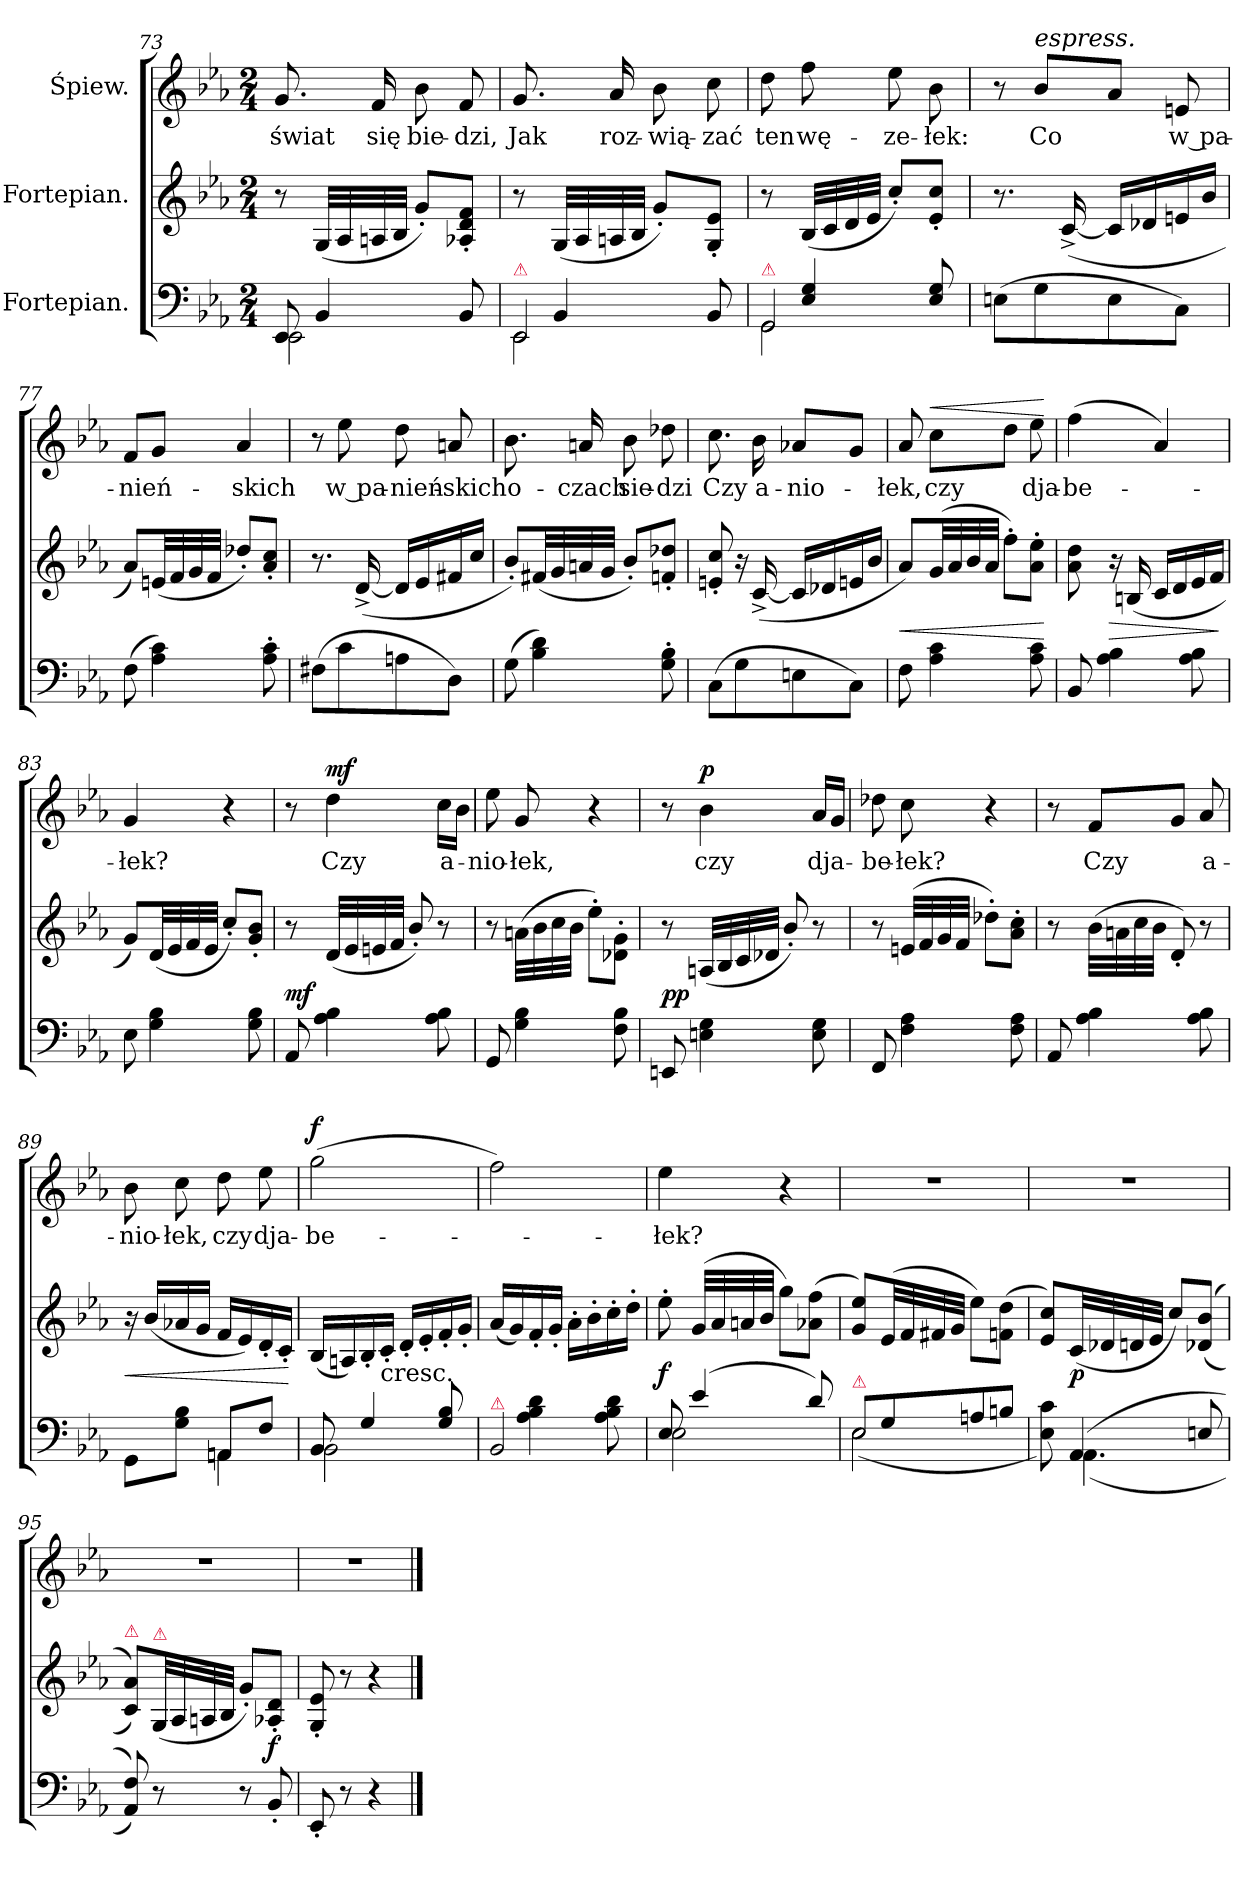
**kern	**kern	**dynam	**kern	**text	**dynam
*part3	*part2	*part2	*part1	*part1	*part1
*staff3	*staff2	*staff2	*staff1	*staff1	*staff1
*I"Fortepian.	*I"Fortepian.	*	*I"Śpiew.	*	*
*clefF4	*clefG2	*	*clefG2	*	*
*k[b-e-a-]	*k[b-e-a-]	*	*k[b-e-a-]	*	*
*E-:	*E-:	*	*E-:	*	*
*M2/4	*M2/4	*	*M2/4	*	*
=73	=73	=73	=73	=73	=73
!LO:TX:a:color=crimson:t=⚠	!	!	!	!	!
!LO:N:vis=2	!	!	!	!	!
*^	*	*	*	*	*
8EE-/	2EE-\	8r	.	8.g/	świat	.
4BB-/	.	(32G/LLL	.	.	.	.
.	.	32A-/	.	.	.	.
.	.	32An/	.	16f/	się	.
.	.	32B-/JJJ	.	.	.	.
.	.	8g'/L)	.	8b-\	bie-	.
8BB-/	.	8A-X'/ 8d'/ 8f'/J	.	8f/	-dzi,	.
=74	=74	=74	=74	=74	=74	=74
!LO:TX:a:color=crimson:t=⚠	!	!	!	!	!	!
!LO:N:vis=2	!	!	!	!	!	!
8EE-/	2EE-\	8r	.	8.g/	Jak	.
4BB-/	.	(32G/LLL	.	.	.	.
.	.	32A-/	.	.	.	.
.	.	32An/	.	16a-/	roz-	.
.	.	32B-/JJJ	.	.	.	.
.	.	8g'/L)	.	8b-\	-wią-	.
8BB-/	.	8G'/ 8e-'/J	.	8cc\	-zać	.
=75	=75	=75	=75	=75	=75	=75
!LO:TX:a:color=crimson:t=⚠	!	!	!	!	!	!
!LO:N:vis=2	!	!	!	!	!	!
8GG/	2GG\	8r	.	8dd\	ten	.
4E-/ 4G/	.	(32B-/LLL	.	8ff\	wę-	.
.	.	32c/	.	.	.	.
.	.	32d/	.	.	.	.
.	.	32e-/JJJ	.	.	.	.
.	.	8cc'/L)	.	8ee-\	-ze-	.
8E-/ 8G/	.	8e-'/ 8cc'/J	.	8b-\	-łek:	.
*v	*v	*	*	*	*	*
=76	=76	=76	=76	=76	=76
(8En\L	8.r	.	8r	.	.
!	!	!	!LO:TX:a:i:t=espress.	!	!
8G\	.	.	8b-/L	Co	.
.	([16c^</	.	.	.	.
8E\	16c/LL]	.	8a-/J	.	.
.	16d-X/	.	.	.	.
8C\J)	16en/	.	8en/	w pa-	.
.	16b-/JJ	.	.	.	.
=77	=77	=77	=77	=77	=77
(8F\	8a-/L)	.	8f/L	-nień-	.
4A-\ 4c\)	(32en/LL	.	8g/J	.	.
.	32f/	.	.	.	.
.	32g/	.	.	.	.
.	32f/JJJ	.	.	.	.
.	8dd-X'/L)	.	4a-/	-skich	.
8A-'\ 8c'\	8a-'/ 8cc'/J	.	.	.	.
=78	=78	=78	=78	=78	=78
(8F#X\L	8.r	.	8r	.	.
8c\	.	.	8ee-\	w pa-	.
.	([16d^</	.	.	.	.
8An\	16d/LL]	.	8dd\	-nień-	.
.	16e-/	.	.	.	.
8D\J)	16f#X/	.	8an/	-skich	.
.	16cc/JJ	.	.	.	.
=79	=79	=79	=79	=79	=79
(8G\	8b-'/L)	.	8.b-\	o-	.
4B-\ 4d\)	(32f#X/LL	.	.	.	.
.	32g/	.	.	.	.
.	32an/	.	16an/	-czach	.
.	32g/JJJ	.	.	.	.
.	8b-'/L)	.	8b-\	sie-	.
8G'\ 8B-'\	8fn'/ 8dd-X'/J	.	8dd-X\	-dzi	.
=80	=80	=80	=80	=80	=80
(8C\L	8en'/ 8cc'/	.	8.cc\	Czy	.
8G\	16r	.	.	.	.
.	([16c^</	.	16b-\	a-	.
8En\	16c/LL]	.	8a-X/L	-nio-	.
.	16d-X/	.	.	.	.
8C\J)	16en/	.	8g/J	.	.
.	16b-/JJ	.	.	.	.
=81	=81	=81	=81	=81	=81
!	!	!LO:HP:b	!	!	!
8F\	8a-/L)	<	8a-/	-łek,	.
!	!	!	!	!	!LO:HP:a
4A-\ 4c\	(<32g/LL	.	8cc\L	czy	<
.	32a-/	.	.	.	.
.	32b-/	.	.	.	.
.	32a-/JJJ	.	.	.	.
.	8ff'\L)	.	8dd\J	.	.
8A-\ 8c\	8a-'\ 8ee-'\J	.	8ee-\	dja-	.
.	.	[	.	.	[
=82	=82	=82	=82	=82	=82
8BB-/	8a-\ 8dd\	.	(4ff\	-be-	.
!	!	!LO:HP:b	!	!	!
4A-\ 4B-\	16r	>	.	.	.
.	(16Bn/	.	.	.	.
.	16c/LL	.	4a-/)	.	.
.	16d/	.	.	.	.
8A-\ 8B-\	16e-/	.	.	.	.
.	16f/JJ	.	.	.	.
.	.	]	.	.	.
=83	=83	=83	=83	=83	=83
8E-\	8g/L)	.	4g/	-łek?	.
4G\ 4B-\	(32d/LL	.	.	.	.
.	32e-/	.	.	.	.
.	32f/	.	.	.	.
.	32e-/JJJ	.	.	.	.
.	8cc'/L)	.	4r	.	.
8G\ 8B-\	8g'/ 8b-'/J	.	.	.	.
=84	=84	=84	=84	=84	=84
8AA-/	8r	mf	8r	.	.
!	!	!	!	!	!LO:DY:a
4A-\ 4B-\	(32d/LLL	.	4dd\	Czy	mf
.	32e-/	.	.	.	.
.	32en/	.	.	.	.
.	32f/JJJ	.	.	.	.
.	8b-'/)	.	.	.	.
8A-\ 8B-\	8r	.	16cc\LL	a-	.
.	.	.	16b-\JJ	.	.
=85	=85	=85	=85	=85	=85
8GG/	8r	.	8ee-\	-nio-	.
4G\ 4B-\	(32an\LLL	.	8g/	-łek,	.
.	32b-\	.	.	.	.
.	32cc\	.	.	.	.
.	32b-\JJJ	.	.	.	.
.	8ee-'\L)	.	4r	.	.
8F\ 8B-\	8d-X'\ 8g'\J	.	.	.	.
=86	=86	=86	=86	=86	=86
8EEn/	8r	pp	8r	.	.
!	!	!	!	!	!LO:DY:a
4En\ 4G\	(32An/LLL	.	4b-\	czy	p
.	32B-/	.	.	.	.
.	32c/	.	.	.	.
.	32d-X/JJJ	.	.	.	.
.	8b-'/)	.	.	.	.
8E\ 8G\	8r	.	16a-/LL	dja-	.
.	.	.	16g/JJ	.	.
=87	=87	=87	=87	=87	=87
8FF/	8r	.	8dd-X\	-be-	.
4F\ 4A-\	(<32en/LLL	.	8cc\	-łek?	.
.	32f/	.	.	.	.
.	32g/	.	.	.	.
.	32f/JJJ	.	.	.	.
.	8dd-X'\L)	.	4r	.	.
8F\ 8A-\	8a-'\ 8cc'\J	.	.	.	.
=88	=88	=88	=88	=88	=88
8AA-/	8r	.	8r	.	.
4A-\ 4B-\	(32b-\LLL	.	8f/L	Czy	.
.	32an\	.	.	.	.
.	32cc\	.	.	.	.
.	32b-\JJJ	.	.	.	.
.	8d'/)	.	8g/J	.	.
8A-\ 8B-\	8r	.	8a-/	a-	.
=89	=89	=89	=89	=89	=89
*^	*	*	*	*	*
!	!	!	!LO:HP:b	!	!	!
8GG\L	4ryy	16r	<	8b-\	-nio-	.
.	.	(16b-/LL	.	.	.	.
8G\ 8B-\J	.	16a-X/	.	8cc\	-łek,	.
.	.	16g/JJ	.	.	.	.
8AAn/L	4AAn\	16f/LL	.	8dd\	czy	.
.	.	16e-/)	.	.	.	.
8F/J	.	16d'/	.	8ee-\	dja-	.
.	.	16c'/JJ	.	.	.	.
*v	*v	*	*	*	*	*
.	.	[	.	.	.
=90	=90	=90	=90	=90	=90
!LO:TX:a:color=crimson:t=⚠	!	!	!	!	!
!LO:N:vis=2	!	!	!	!	!LO:DY:a
*^	*	*	*	*	*
8BB-/	2BB-\	(16B-/LL	.	(2gg\	-be-	f
.	.	16An/)	.	.	.	.
4G/	.	16B-'/	.	.	.	.
!	!	!LO:TX:b:t=cresc.	!	!	!	!
.	.	16c'/JJ	.	.	.	.
.	.	16d'/LL	.	.	.	.
.	.	16e-'/	.	.	.	.
8G/ 8B-/	.	16f'/	.	.	.	.
.	.	16g'/JJ	.	.	.	.
*v	*v	*	*	*	*	*
=91	=91	=91	=91	=91	=91
!LO:TX:a:color=crimson:t=⚠	!	!	!	!	!
!LO:N:vis=2	!	!	!	!	!
8BB-/	(16a-/LL	.	2ff\)	.	.
.	16g/)	.	.	.	.
4A-\ 4B-\ 4d\	16f'/	.	.	.	.
.	16g'/JJ	.	.	.	.
.	16a-'\LL	.	.	.	.
.	16b-'\	.	.	.	.
8A-\ 8B-\ 8d\	16cc'\	.	.	.	.
.	16dd'\JJ	.	.	.	.
=92	=92	=92	=92	=92	=92
!LO:TX:a:color=crimson:t=⚠	!	!	!	!	!
!LO:N:vis=2	!	!	!	!	!
*^	*	*	*	*	*
8E-/	2E-\	8ee-'\	f	4ee-\	-łek?	.
(4e-/	.	(<32g/LLL	.	.	.	.
.	.	32a-/	.	.	.	.
.	.	32an/	.	.	.	.
.	.	32b-/JJJ	.	.	.	.
.	.	8gg\L)	.	4r	.	.
8d/)	.	(8a-X\ 8ff\J	.	.	.	.
=93	=93	=93	=93	=93	=93	=93
!LO:TX:a:color=crimson:t=⚠	!	!	!	!	!	!
!LO:N:vis=2	!	!	!	!	!	!
8E-/	(2E-\	8g/ 8ee-/L)	.	2r	.	.
8G/	.	(<32e-/LL	.	.	.	.
.	.	32f/	.	.	.	.
.	.	32f#X/	.	.	.	.
.	.	32g/JJJ	.	.	.	.
8An/	.	8ee-\L)	.	.	.	.
8Bn/J	.	(8fn\ 8dd\J	.	.	.	.
=94	=94	=94	=94	=94	=94	=94
8E-\ 8c\)	8ryy	8e-/ 8cc/L)	.	2r	.	.
(4AA-/	(4.AA-\	(32c/LL	p	.	.	.
.	.	32d-X/	.	.	.	.
.	.	32dn/	.	.	.	.
.	.	32e-/JJJ	.	.	.	.
.	.	8cc/L)	.	.	.	.
8En/	.	(<(>8d-X/ 8b-/J	.	.	.	.
*v	*v	*	*	*	*	*
=95	=95	=95	=95	=95	=95
!	!LO:TX:a:color=crimson:t=⚠	!	!	!	!
8AA-/ 8F/))	8c\ 8a-\L))	.	2r	.	.
!	!LO:TX:a:color=crimson:t=⚠	!	!	!	!
8r	(<32G/LL	.	.	.	.
.	32A-/	.	.	.	.
.	32An/	.	.	.	.
.	32B-/JJJ	.	.	.	.
8r	8g'/L)	.	.	.	.
8BB-'/	8A-X'/ 8d'/J	f	.	.	.
=96	=96	=96	=96	=96	=96
8EE-'/	8G'/ 8e-'/	.	2r	.	.
8r	8r	.	.	.	.
4r	4r	.	.	.	.
==	==	==	==	==	==
*-	*-	*-	*-	*-	*-
